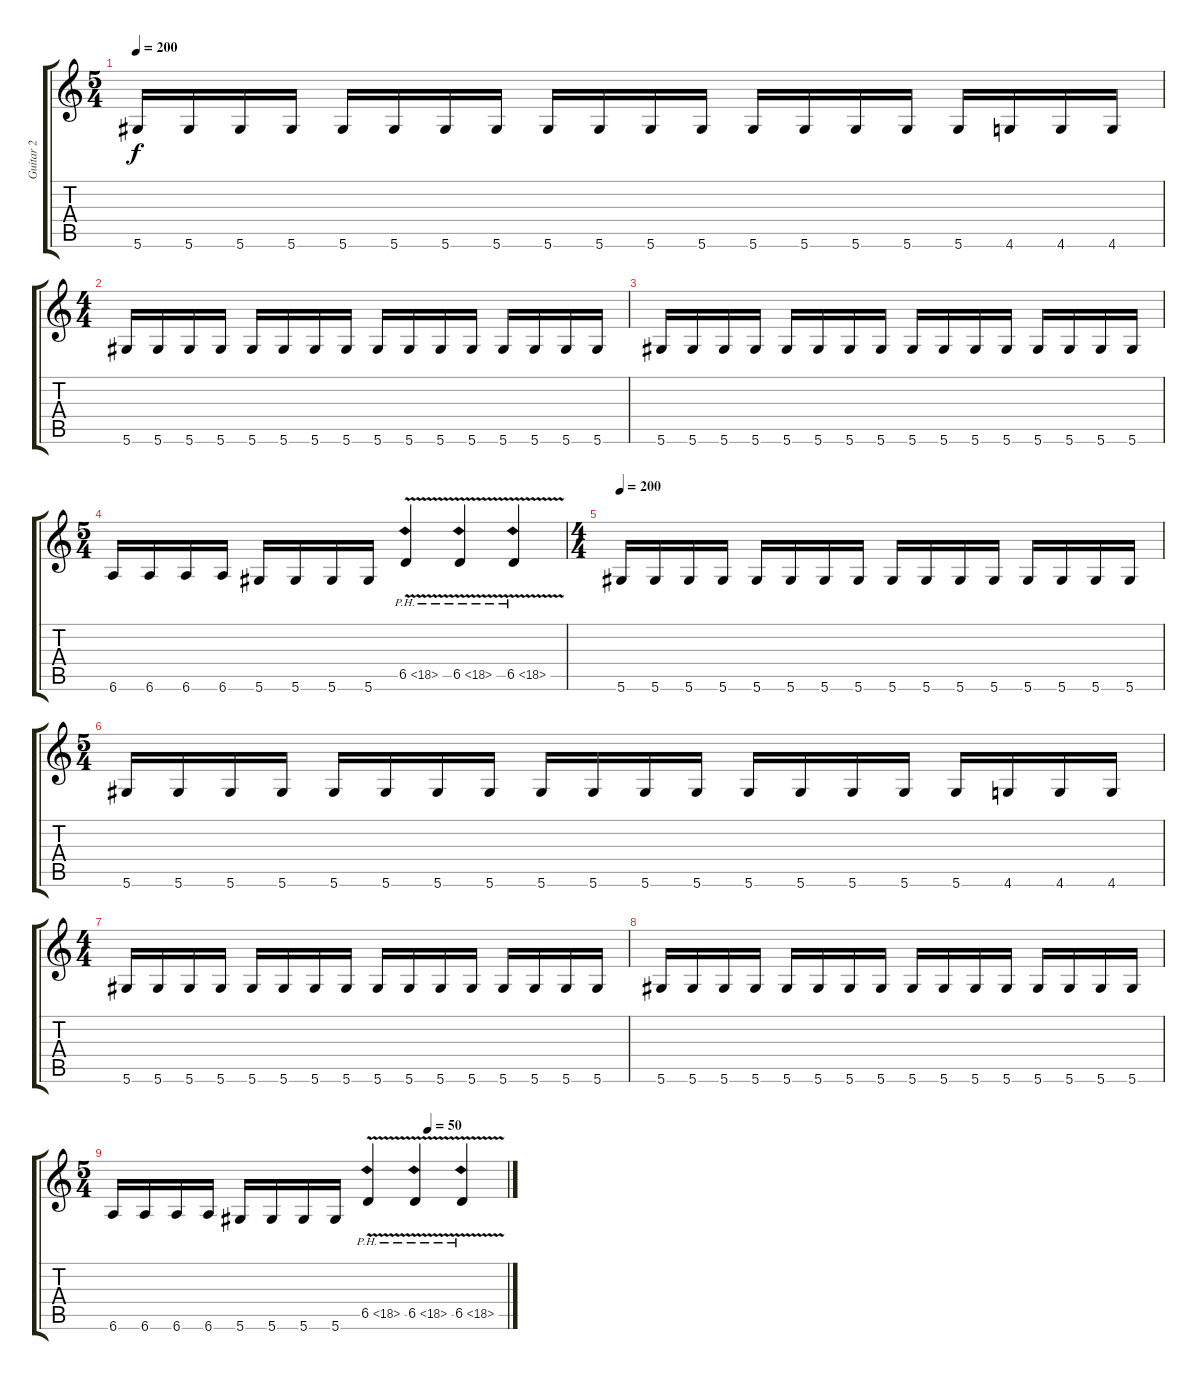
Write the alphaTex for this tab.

\track ("Guitar 2" "Guitar 2") {instrument overdrivenguitar}
\staff {score tabs}
\tuning (Eb4 Bb3 Gb3 Db3 Ab2 Eb2) {hide}
\ts (5 4)
\tempo 200
\clef g2
\ks c
5.6.16{dy f} 5.6.16 5.6.16 5.6.16 5.6.16 5.6.16 5.6.16 5.6.16 5.6.16 5.6.16 5.6.16 5.6.16 5.6.16 5.6.16 5.6.16 5.6.16 5.6.16 4.6.16 4.6.16 4.6.16 |
\ts (4 4)
5.6.16 5.6.16 5.6.16 5.6.16 5.6.16 5.6.16 5.6.16 5.6.16 5.6.16 5.6.16 5.6.16 5.6.16 5.6.16 5.6.16 5.6.16 5.6.16 |
5.6.16 5.6.16 5.6.16 5.6.16 5.6.16 5.6.16 5.6.16 5.6.16 5.6.16 5.6.16 5.6.16 5.6.16 5.6.16 5.6.16 5.6.16 5.6.16 |
\ts (5 4)
6.6.16 6.6.16 6.6.16 6.6.16 5.6.16 5.6.16 5.6.16 5.6.16 6.5{ph 12 v}.4 6.5{ph 12 v}.4 6.5{ph 12 v}.4 |
\ts (4 4)
\tempo 200
5.6.16 5.6.16 5.6.16 5.6.16 5.6.16 5.6.16 5.6.16 5.6.16 5.6.16 5.6.16 5.6.16 5.6.16 5.6.16 5.6.16 5.6.16 5.6.16 |
\ts (5 4)
5.6.16 5.6.16 5.6.16 5.6.16 5.6.16 5.6.16 5.6.16 5.6.16 5.6.16 5.6.16 5.6.16 5.6.16 5.6.16 5.6.16 5.6.16 5.6.16 5.6.16 4.6.16 4.6.16 4.6.16 |
\ts (4 4)
5.6.16 5.6.16 5.6.16 5.6.16 5.6.16 5.6.16 5.6.16 5.6.16 5.6.16 5.6.16 5.6.16 5.6.16 5.6.16 5.6.16 5.6.16 5.6.16 |
5.6.16 5.6.16 5.6.16 5.6.16 5.6.16 5.6.16 5.6.16 5.6.16 5.6.16 5.6.16 5.6.16 5.6.16 5.6.16 5.6.16 5.6.16 5.6.16 |
\ts (5 4)
\tempo (50 0.8)
6.6.16 6.6.16 6.6.16 6.6.16 5.6.16 5.6.16 5.6.16 5.6.16 6.5{ph 12 v}.4 6.5{ph 12 v}.4 6.5{ph 12 v}.4
